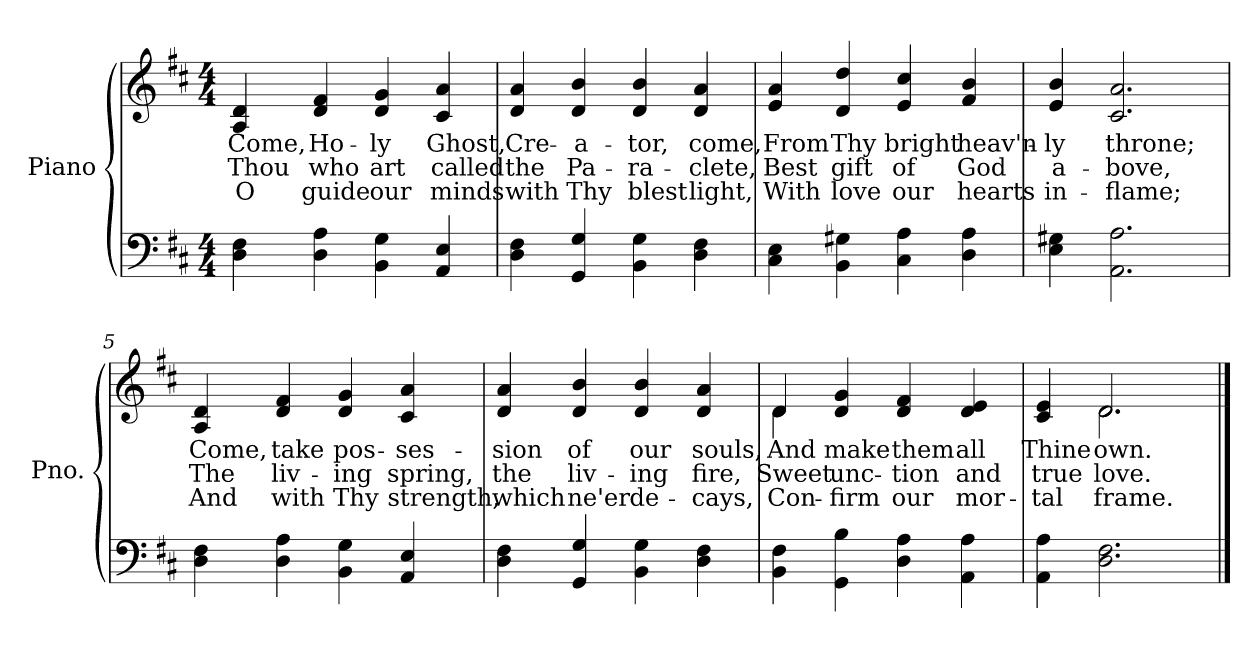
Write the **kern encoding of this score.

**kern	**kern	**text	**text	**text
*part1	*part1	*part1	*part1	*part1
*staff2	*staff1	*staff1	*staff1	*staff1
*I"Piano	*	*	*	*
*I'Pno.	*	*	*	*
*clefF4	*clefG2	*	*	*
*k[f#c#]	*k[f#c#]	*	*	*
*M4/4	*M4/4	*	*	*
=1	=1	=1	=1	=1
!	!	!LO:LY:b	!LO:LY:b	!LO:LY:b
4D\ 4F#\	4A/ 4d/	Come,	Thou	O
!	!	!LO:LY:b	!LO:LY:b	!LO:LY:b
4D\ 4A\	4d/ 4f#/	Ho-	who	guide
!	!	!LO:LY:b	!LO:LY:b	!LO:LY:b
4BB\ 4G\	4d/ 4g/	-ly	art	our
!	!	!LO:LY:b	!LO:LY:b	!LO:LY:b
4AA/ 4E/	4c#/ 4a/	Ghost,	called	minds
=2	=2	=2	=2	=2
!	!	!LO:LY:b	!LO:LY:b	!LO:LY:b
4D\ 4F#\	4d/ 4a/	Cre-	the	with
!	!	!LO:LY:b	!LO:LY:b	!LO:LY:b
4GG/ 4G/	4d/ 4b/	-a-	Pa-	Thy
!	!	!LO:LY:b	!LO:LY:b	!LO:LY:b
4BB\ 4G\	4d/ 4b/	-tor,	-ra-	blest
!	!	!LO:LY:b	!LO:LY:b	!LO:LY:b
4D\ 4F#\	4d/ 4a/	come,	-clete,	light,
=3	=3	=3	=3	=3
!	!	!LO:LY:b	!LO:LY:b	!LO:LY:b
4C#\ 4E\	4e/ 4a/	From	Best	With
!	!	!LO:LY:b	!LO:LY:b	!LO:LY:b
4BB\ 4G#X\	4d/ 4dd/	Thy	gift	love
!	!	!LO:LY:b	!LO:LY:b	!LO:LY:b
4C#\ 4A\	4e/ 4cc#/	bright	of	our
!	!	!LO:LY:b	!LO:LY:b	!LO:LY:b
4D\ 4A\	4f#/ 4b/	heav'n-	God	hearts
=4	=4	=4	=4	=4
!	!	!LO:LY:b	!LO:LY:b	!LO:LY:b
4E\ 4G#X\	4e/ 4b/	-ly	a-	in-
!	!	!LO:LY:b	!LO:LY:b	!LO:LY:b
2.AA\ 2.A\	2.c#/ 2.a/	throne;	-bove,	-flame;
!!LO:LB:g=z
=5	=5	=5	=5	=5
!	!	!LO:LY:b	!LO:LY:b	!LO:LY:b
4D\ 4F#\	4A/ 4d/	Come,	The	And
!	!	!LO:LY:b	!LO:LY:b	!LO:LY:b
4D\ 4A\	4d/ 4f#/	take	liv-	with
!	!	!LO:LY:b	!LO:LY:b	!LO:LY:b
4BB\ 4G\	4d/ 4g/	pos-	-ing	Thy
!	!	!LO:LY:b	!LO:LY:b	!LO:LY:b
4AA/ 4E/	4c#/ 4a/	-ses-	spring,	strength,
=6	=6	=6	=6	=6
!	!	!LO:LY:b	!LO:LY:b	!LO:LY:b
4D\ 4F#\	4d/ 4a/	-sion	the	which
!	!	!LO:LY:b	!LO:LY:b	!LO:LY:b
4GG/ 4G/	4d/ 4b/	of	liv-	ne'er
!	!	!LO:LY:b	!LO:LY:b	!LO:LY:b
4BB\ 4G\	4d/ 4b/	our	-ing	de-
!	!	!LO:LY:b	!LO:LY:b	!LO:LY:b
4D\ 4F#\	4d/ 4a/	souls,	fire,	-cays,
=7	=7	=7	=7	=7
!	!	!LO:LY:b	!LO:LY:b	!LO:LY:b
*	*^	*	*	*
4BB\ 4F#\	4d/	4d\	And	Sweet	Con-
!	!	!	!LO:LY:b	!LO:LY:b	!LO:LY:b
4GG\ 4B\	4d/ 4g/	2.ryy	make	unc-	-firm
!	!	!	!LO:LY:b	!LO:LY:b	!LO:LY:b
4D\ 4A\	4d/ 4f#/	.	them	-tion	our
!	!	!	!LO:LY:b	!LO:LY:b	!LO:LY:b
4AA\ 4A\	4d/ 4e/	.	all	and	mor-
=8	=8	=8	=8	=8	=8
!	!	!	!LO:LY:b	!LO:LY:b	!LO:LY:b
4AA\ 4A\	4c#/ 4e/	4ryy	Thine	true	-tal
!	!	!	!LO:LY:b	!LO:LY:b	!LO:LY:b
2.D\ 2.F#\	2.d/	2.d\	own.	love.	frame.
*	*v	*v	*	*	*
==	==	==	==	==
*-	*-	*-	*-	*-
